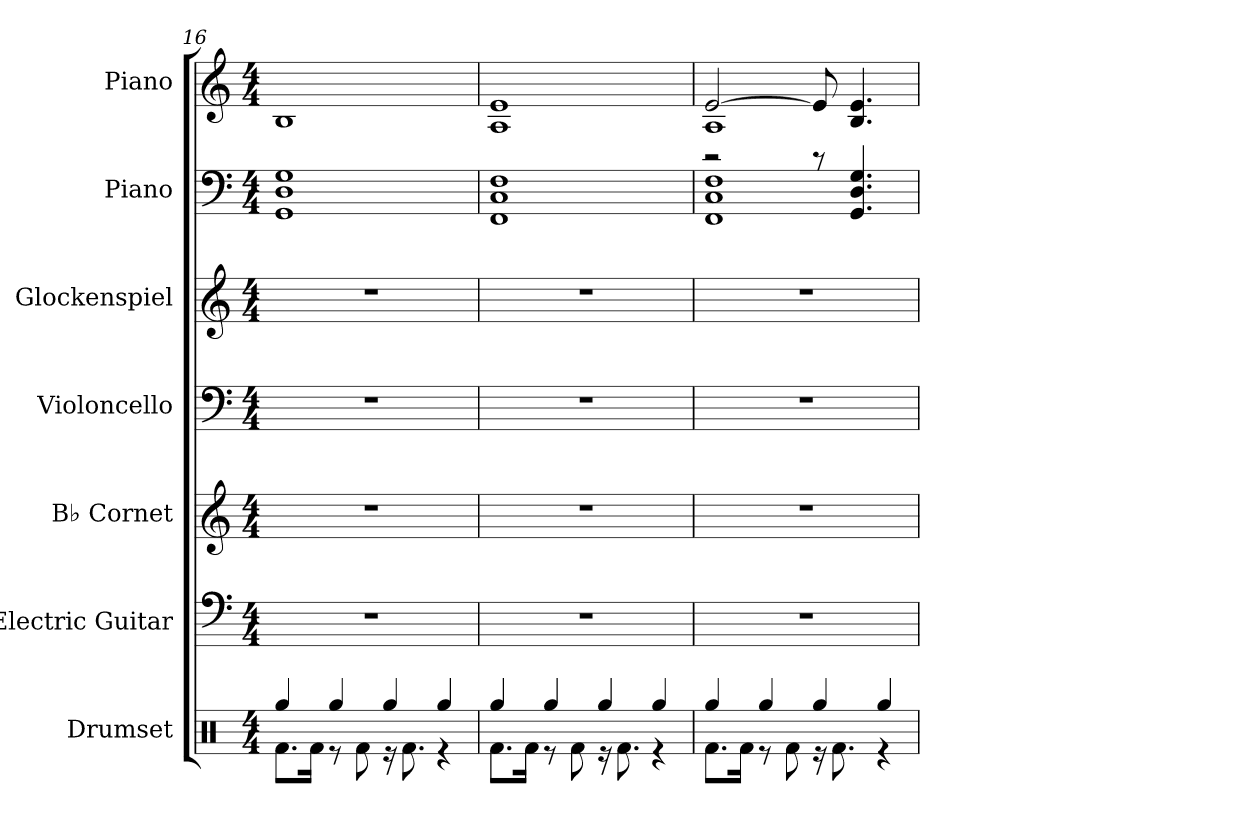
**kern	**kern	**kern	**kern	**kern	**kern	**kern
*part7	*part6	*part5	*part4	*part3	*part2	*part1
*staff7	*staff6	*staff5	*staff4	*staff3	*staff2	*staff1
*I"Drumset	*I"Electric Guitar	*I"B♭ Cornet	*I"Violoncello	*I"Glockenspiel	*I"Piano	*I"Piano
*I'Drs.	*I'El. Guit.	*I'B♭ Cnt.	*I'Vc.	*I'Glk.	*I'Pno.	*I'Pno.
*clefX	*clefF5	*clefG2	*clefF4	*clefG2	*clefF4	*clefG2
*	*	*ITrd1c2	*	*ITrd-14c-24	*	*
*k[]	*k[]	*k[b-e-]	*k[]	*k[]	*k[]	*k[]
*M4/4	*M4/4	*M4/4	*M4/4	*M4/4	*M4/4	*M4/4
=16	=16	=16	=16	=16	=16	=16
*^	*	*	*	*	*	*
4Rgg/	8.Rf\L	1r	1r	1r	1r	1GG 1D 1G	1B
.	16Rf\Jk	.	.	.	.	.	.
4Rgg/	8r	.	.	.	.	.	.
.	8Rf\	.	.	.	.	.	.
4Rgg/	16r	.	.	.	.	.	.
.	8.Rf\	.	.	.	.	.	.
4Rgg/	4r	.	.	.	.	.	.
=17	=17	=17	=17	=17	=17	=17	=17
4Rgg/	8.Rf\L	1r	1r	1r	1r	1FF 1C 1F	1A 1e
.	16Rf\Jk	.	.	.	.	.	.
4Rgg/	8r	.	.	.	.	.	.
.	8Rf\	.	.	.	.	.	.
4Rgg/	16r	.	.	.	.	.	.
.	8.Rf\	.	.	.	.	.	.
4Rgg/	4r	.	.	.	.	.	.
=18	=18	=18	=18	=18	=18	=18	=18
*	*	*	*	*	*	*^	*^
4Rgg/	8.Rf\L	1r	1r	1r	1r	2r	1FF 1C 1F	[2e/	1A
.	16Rf\Jk	.	.	.	.	.	.	.	.
4Rgg/	8r	.	.	.	.	.	.	.	.
.	8Rf\	.	.	.	.	.	.	.	.
4Rgg/	16r	.	.	.	.	8r	.	8e/]	.
.	8.Rf\	.	.	.	.	.	.	.	.
.	.	.	.	.	.	4.GG/ 4.D/ 4.G/	.	4.B/ 4.e/	.
4Rgg/	4r	.	.	.	.	.	.	.	.
*	*	*	*	*	*	*v	*v	*	*
*v	*v	*	*	*	*	*	*v	*v
=	=	=	=	=	=	=
*-	*-	*-	*-	*-	*-	*-
